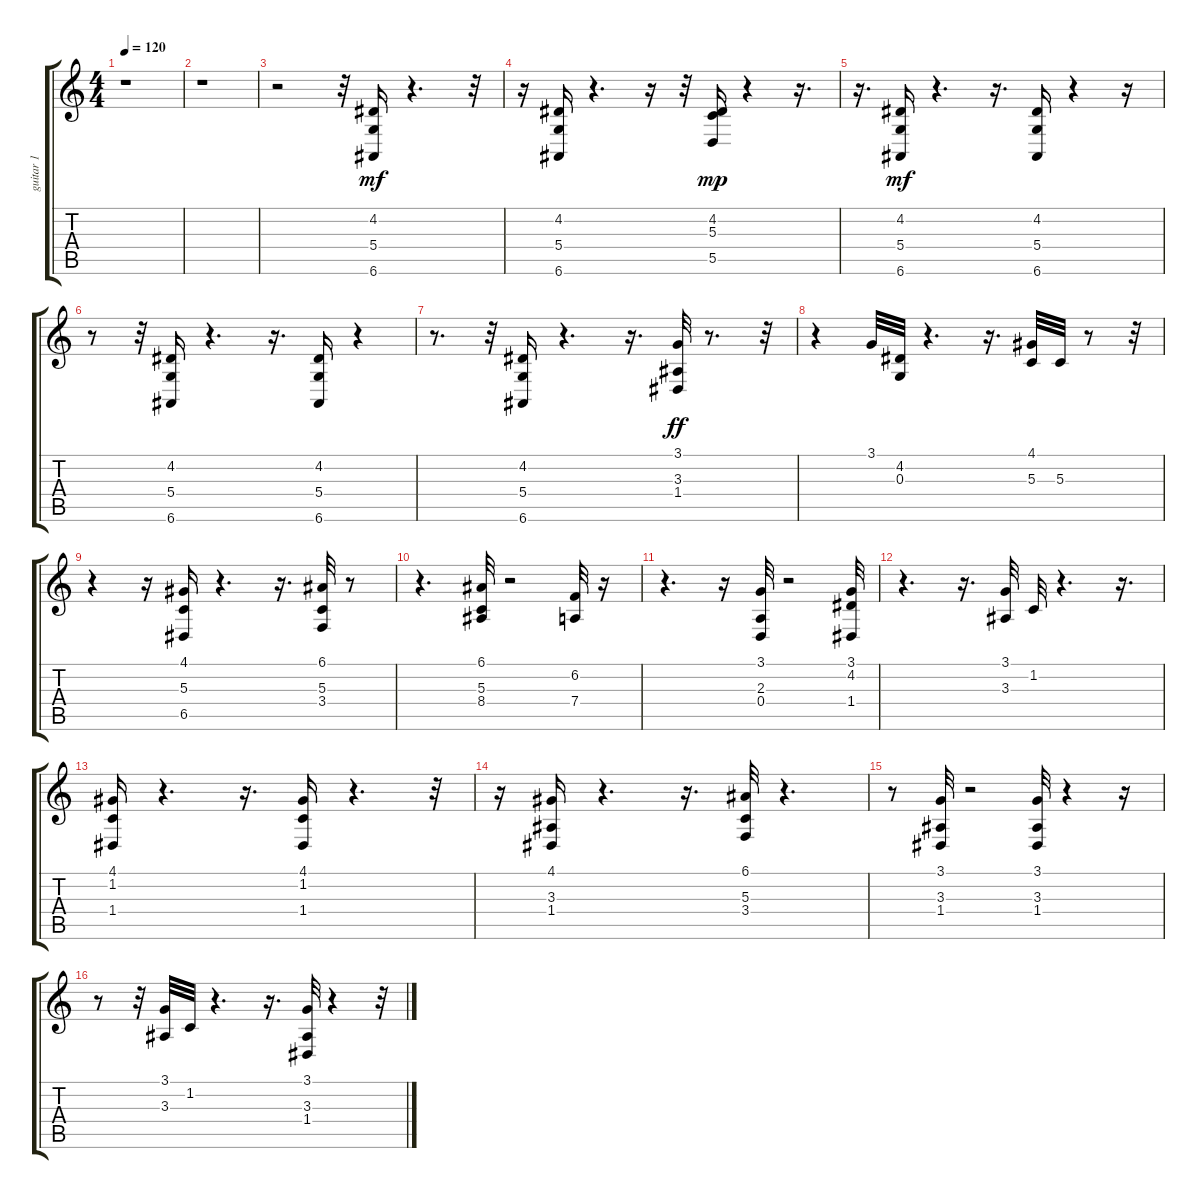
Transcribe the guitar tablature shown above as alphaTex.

\track ("guitar 1" "guitar 1") {instrument acousticgrandpiano}
\staff {score tabs}
\tuning (E4 B3 G3 D3 A2 E2) {hide}
\ts (4 4)
\tempo 120
\clef g2
\ks c
r.1{dy mf instrument acousticgrandpiano} |
r.1 |
r.2 r.32 (4.2 5.4 6.6).16{instrument acousticguitarnylon} r.4{d} r.32 |
r.16 (4.2 5.4 6.6).16 r.4{d} r.16 r.32 (4.2 5.3 5.5).16{dy mp} r.4 r.16{d} |
r.16{d} (4.2 5.4 6.6).16{dy mf} r.4{d} r.16{d} (4.2 5.4 6.6).16 r.4 r.16 |
r.8 r.32 (4.2 5.4 6.6).16 r.4{d} r.16{d} (4.2 5.4 6.6).16 r.4 |
r.8{d} r.32 (4.2 5.4 6.6).16 r.4{d} r.16{d} (3.1 3.3 1.4).32{dy ff} r.8{d} r.32 |
r.4 3.1.32 (4.2 0.3).32 r.4{d} r.16{d} (4.1 5.3).32 5.3.32 r.8 r.32 |
r.4 r.16 (4.1 5.3 6.5).16 r.4{d} r.16{d} (6.1 5.3 3.4).32 r.8 |
r.4{d} (6.1 5.3 8.4).32 r.2 (6.2 7.4).32 r.16 |
r.4{d} r.16 (3.1 2.3 0.4).32 r.2 (3.1 4.2 1.4).32 |
r.4{d} r.16{d} (3.1 3.3).32 1.2.32 r.4{d} r.16{d} |
(4.1 1.2 1.4).16 r.4{d} r.16{d} (4.1 1.2 1.4).16 r.4{d} r.32 |
r.16 (4.1 3.3 1.4).16 r.4{d} r.16{d} (6.1 5.3 3.4).32 r.4{d} |
r.8 (3.1 3.3 1.4).32 r.2 (3.1 3.3 1.4).32 r.4 r.16 |
r.8 r.32 (3.1 3.3).32 1.2.32 r.4{d} r.16{d} (3.1 3.3 1.4).32 r.4 r.32
